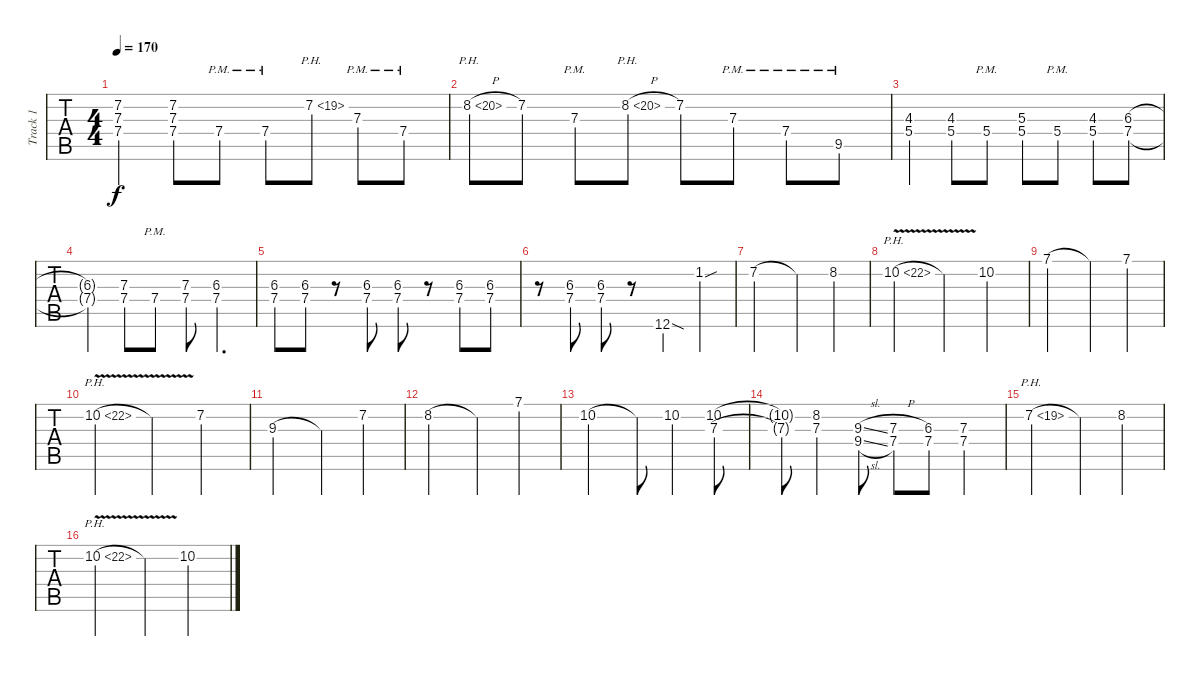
\track ("Track 1" "Track 1") {instrument distortionguitar}
\staff {tabs}
\tuning (E4 B3 G3 D3 A2 E2) {hide}
\ts (4 4)
\tempo 170
\clef g2
\ks c
(7.2 7.3 7.4).4{dy f} (7.2 7.3 7.4).8 7.4{pm}.8 7.4{pm}.8 7.2{ph 12}.8 7.3{pm}.8 7.4{pm}.8 |
8.2{ph 12 h}.8 7.2.8 7.3{pm}.8 8.2{ph 12 h}.8 7.2.8 7.3{pm}.8 7.4{pm}.8 9.5{pm}.8 |
(4.3 5.4).4 (4.3 5.4).8 5.4{pm}.8 (5.3 5.4).8 5.4{pm}.8 (4.3 5.4).8 (6.3 7.4).8 |
(6.3{t} 7.4{t}).4 (7.3 7.4).8 7.4{pm}.8 (7.3 7.4).8 (6.3 7.4).4{d} |
(6.3 7.4).8 (6.3 7.4).8 r.8 (6.3 7.4).8 (6.3 7.4).8 r.8 (6.3 7.4).8 (6.3 7.4).8 |
r.8 (6.3 7.4).8 (6.3 7.4).8 r.8 12.6{sod}.4 1.2{sou}.4 |
7.2.2 7.2{t}.4 8.2.4 |
10.2{ph 12 v}.2 10.2{t}.4 10.2.4 |
7.1.2 7.1{t}.4 7.1.4 |
10.2{ph 12 v}.2 10.2{t}.4 7.2.4 |
9.3.2 9.3{t}.4 7.2.4 |
8.2.2 8.2{t}.4 7.1.4 |
10.2.2 10.2{t}.8 10.2.4 (10.2 7.3).8 |
(10.2{t} 7.3{t}).8 (8.2 7.3).4 (9.3{sl} 9.4{sl}).8 (7.3{h} 7.4).8 (6.3 7.4).8 (7.3 7.4).4 |
7.2{ph 12}.2 7.2{t}.4 8.2.4 |
10.2{ph 12 v}.2 10.2{t}.4 10.2.4
